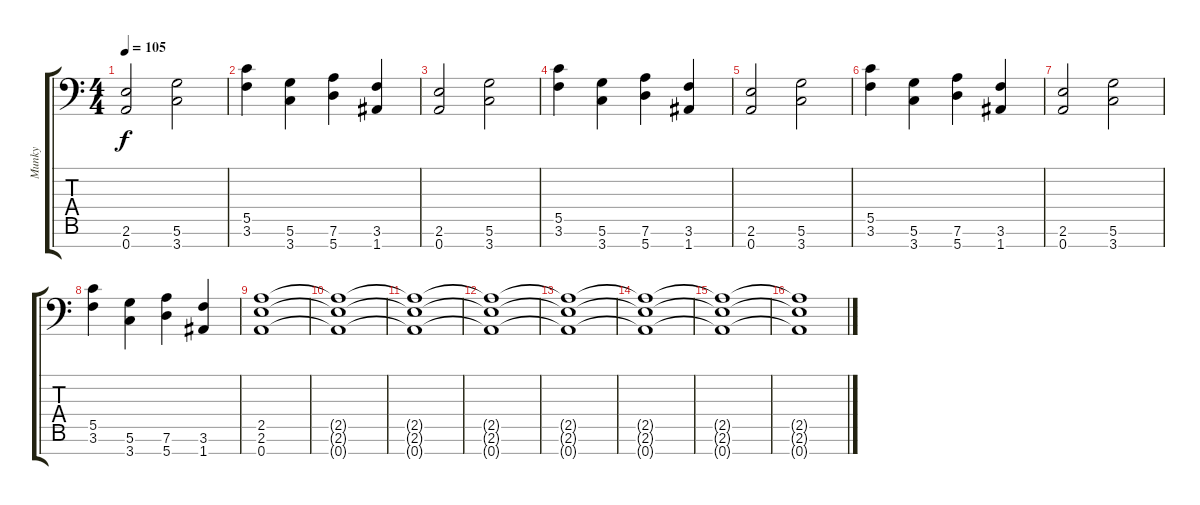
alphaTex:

\track ("Munky" "Munky") {instrument distortionguitar}
\staff {score tabs}
\tuning (D4 A3 F3 C3 G2 D2 A1) {hide}
\ts (4 4)
\tempo 105
\clef f4
\ks c
(2.6 0.7).2{dy f} (5.6 3.7).2 |
(5.5 3.6).4 (5.6 3.7).4 (7.6 5.7).4 (3.6 1.7).4 |
(2.6 0.7).2 (5.6 3.7).2 |
(5.5 3.6).4 (5.6 3.7).4 (7.6 5.7).4 (3.6 1.7).4 |
(2.6 0.7).2 (5.6 3.7).2 |
(5.5 3.6).4 (5.6 3.7).4 (7.6 5.7).4 (3.6 1.7).4 |
(2.6 0.7).2 (5.6 3.7).2 |
(5.5 3.6).4 (5.6 3.7).4 (7.6 5.7).4 (3.6 1.7).4 |
(2.5 2.6 0.7).1 |
(2.5{t} 2.6{t} 0.7{t}).1 |
(2.5{t} 2.6{t} 0.7{t}).1 |
(2.5{t} 2.6{t} 0.7{t}).1 |
(2.5{t} 2.6{t} 0.7{t}).1 |
(2.5{t} 2.6{t} 0.7{t}).1 |
(2.5{t} 2.6{t} 0.7{t}).1 |
(2.5{t} 2.6{t} 0.7{t}).1
